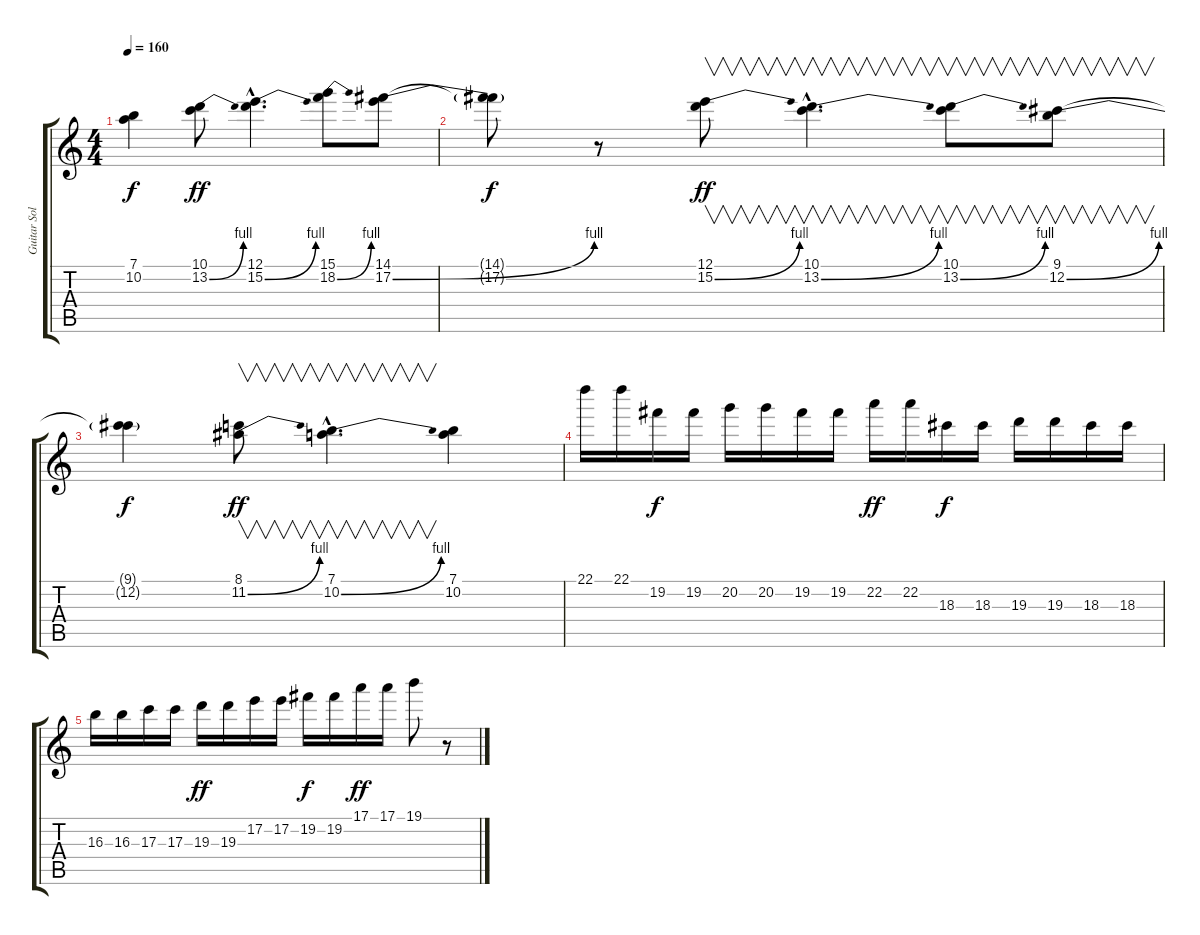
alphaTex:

\track ("Guitar Solo" "Guitar Sol") {instrument distortionguitar}
\staff {score tabs}
\tuning (E4 B3 G3 D3 A2 E2) {hide}
\ts (4 4)
\tempo 160
\clef g2
\ks c
(7.1{t} 10.2{t}).4{dy f} (10.1 13.2{be (bend 0 0 60 4)}).8{dy ff} (12.1{hac} 15.2{be (bend 0 0 60 4) hac}).4{d} (15.1 18.2{be (bend 0 0 60 4)}).8 (14.1 17.2{be (bend 0 0 60 4)}).8 |
(14.1{t} 17.2{t}).8{dy f} r.8 (12.1 15.2{be (bend 0 0 60 4)}).8{v dy ff} (10.1{hac} 13.2{be (bend 0 0 60 4) hac}).4{v d} (10.1 13.2{be (bend 0 0 60 4)}).8{v} (9.1 12.2{be (bend 0 0 60 4)}).8{v} |
(9.1{t} 12.2{t}).4{dy f} (8.1 11.2{be (bend 0 0 60 4)}).8{v dy ff} (7.1{hac} 10.2{be (bend 0 0 60 4) hac}).4{v d} (7.1 10.2).4 |
22.1.16 22.1.16 19.2.16{dy f} 19.2.16 20.2.16 20.2.16 19.2.16 19.2.16 22.2.16{dy ff} 22.2.16 18.3.16{dy f} 18.3.16 19.3.16 19.3.16 18.3.16 18.3.16 |
16.3.16 16.3.16 17.3.16 17.3.16 19.3.16{dy ff} 19.3.16 17.2.16 17.2.16 19.2.16{dy f} 19.2.16 17.1.16{dy ff} 17.1.16 19.1.8 r.8
